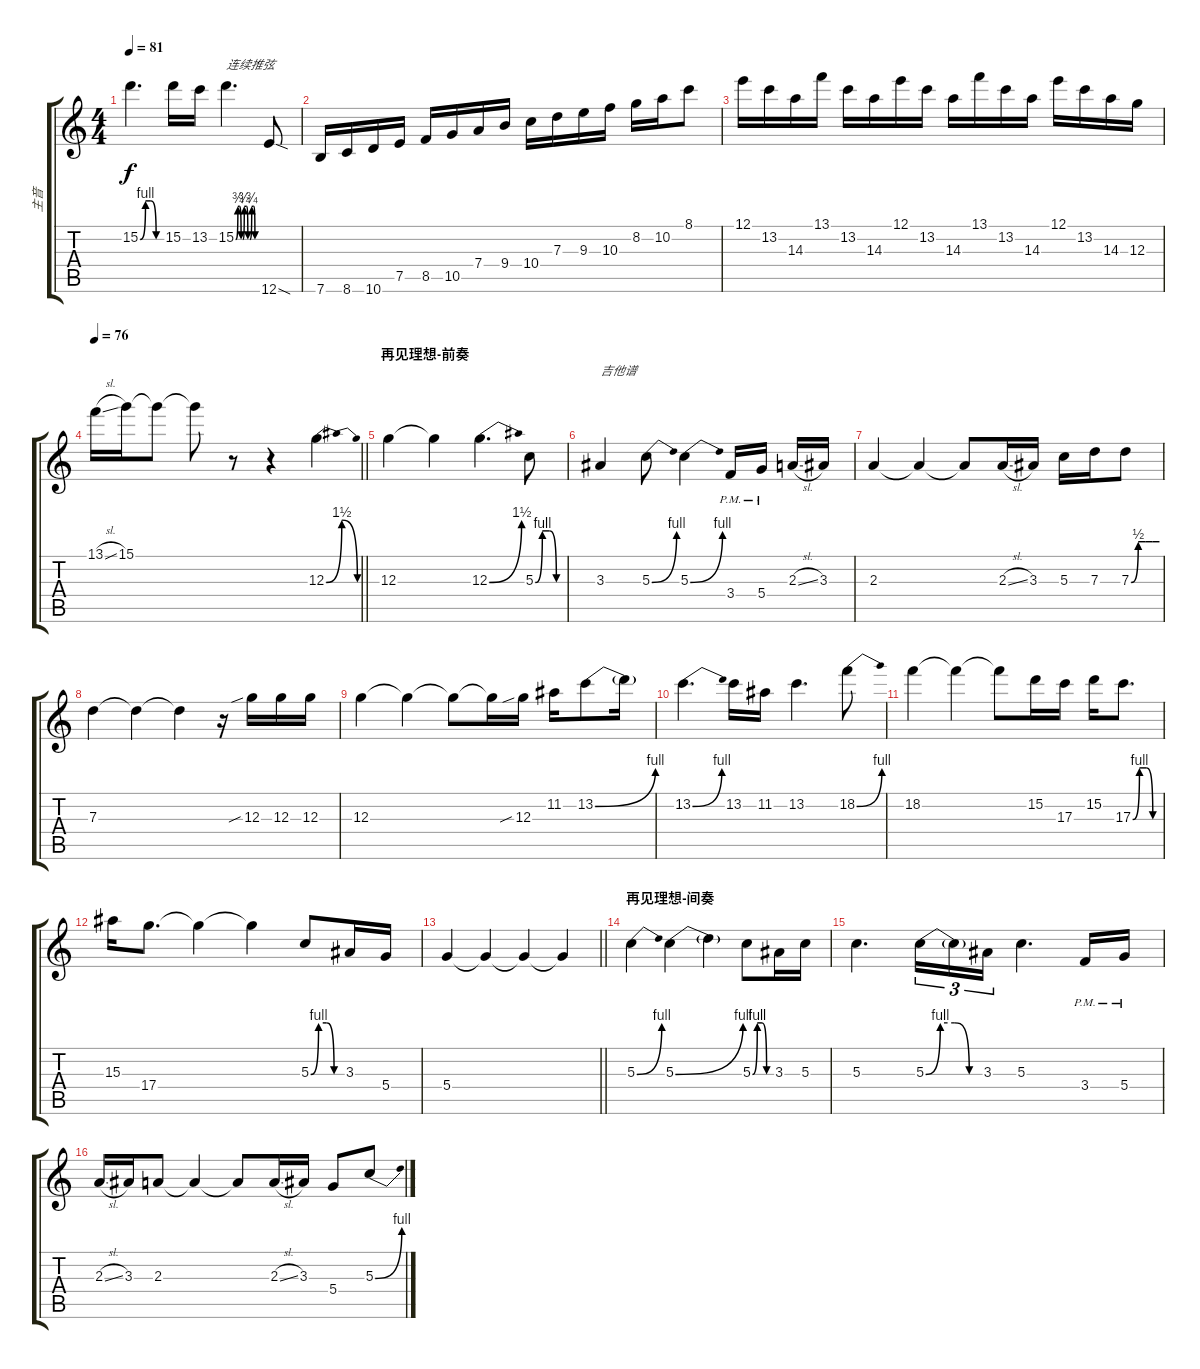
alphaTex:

\track ("主音" "主音") {instrument overdrivenguitar}
\staff {score tabs}
\tuning (E4 B3 G3 D3 A2 E2) {hide}
\ts (4 4)
\tempo 81
\clef g2
\ks c
15.2{be (custom 0 0 15 4 30 4 45 0 60 0)}.4{d dy f} 15.2.16 13.2.16 15.2{be (custom 0 0 6 3 10 3 15 0 20 0 24 3 30 3 34 0 40 0 45 3 50 3 54 0 60 0)}.4{d txt "连续推弦"} 12.6{sod}.8 |
7.6.16 8.6.16 10.6.16 7.5.16 8.5.16 10.5.16 7.4.16 9.4.16 10.4.16 7.3.16 9.3.16 10.3.16 8.2.16 10.2.16 8.1.8 |
12.1.16 13.2.16 14.3.16 13.1.16 13.2.16 14.3.16 12.1.16 13.2.16 14.3.16 13.1.16 13.2.16 14.3.16 12.1.16 13.2.16 14.3.16 12.3.16 |
\tempo 76
\barLineRight lightlight
13.1{sl}.16 15.1.16 15.1{t}.8 15.1{t}.8 r.8 r.4 12.3{be (bendrelease 0 0 25 6 45 6 60 0)}.4 |
\section ("" "再见理想-前奏")
12.3.4 12.3{t}.4 12.3{be (bend 0 0 60 6)}.4{d} 5.3{be (custom 0 0 15 4 30 4 45 0 60 0)}.8 |
3.3.4{txt "吉他谱"} 5.3{be (bend 0 0 60 4)}.8 5.3{be (bend 0 0 60 4)}.4 3.4{pm}.16 5.4{pm}.16 2.3{sl}.16 3.3.16 |
2.3.4 2.3{t}.4 2.3{t}.8 2.3{sl}.16 3.3.16 5.3.16 7.3.16 7.3{be (custom 0 0 15 2 30 2 45 2 60 2)}.8 |
7.3.4 7.3{t}.4 7.3{t}.4 r.16 12.3{sib}.16 12.3.16 12.3.16 |
12.3.4 12.3{t}.4 12.3{t}.8 12.3{t}.16 12.3{sib}.16 11.2.16 13.2{be (bend 0 0 60 4)}.8 13.2{t}.16 |
13.2{be (bend 0 0 60 4)}.4{d} 13.2.16 11.2.16 13.2.4{d} 18.2{be (bend 0 0 60 4)}.8 |
18.2.4 18.2{t}.4 18.2{t}.8 15.2.16 17.3.16 15.2.16 17.3{be (custom 0 0 15 4 30 4 45 0 60 0)}.8{d} |
15.3.16 17.4.8{d} 17.4{t}.4 17.4{t}.4 5.3{be (custom 0 0 15 4 30 4 45 0 60 0)}.8 3.3.16 5.4.16 |
\barLineRight lightlight
5.4.4 5.4{t}.4 5.4{t}.4 5.4{t}.4 |
\section ("" "再见理想-间奏")
5.3{be (bend 0 0 60 4)}.4 5.3{be (bend 0 0 60 4)}.4 5.3{t}.4 5.3{be (custom 0 0 15 4 30 4 45 0 60 0)}.8 3.3.16 5.3.16 |
5.3.4{d} 5.3{be (custom 0 0 15 4 30 4 45 0 60 0)}.16{tu (3 2)} 5.3{t}.16{tu (3 2)} 3.3.16{tu (3 2)} 5.3.4{d} 3.4{pm}.16 5.4{pm}.16 |
2.3{sl}.16 3.3.16 2.3.8 2.3{t}.4 2.3{t}.8 2.3{sl}.16 3.3.16 5.4.8 5.3{be (bend 0 0 60 4)}.8
